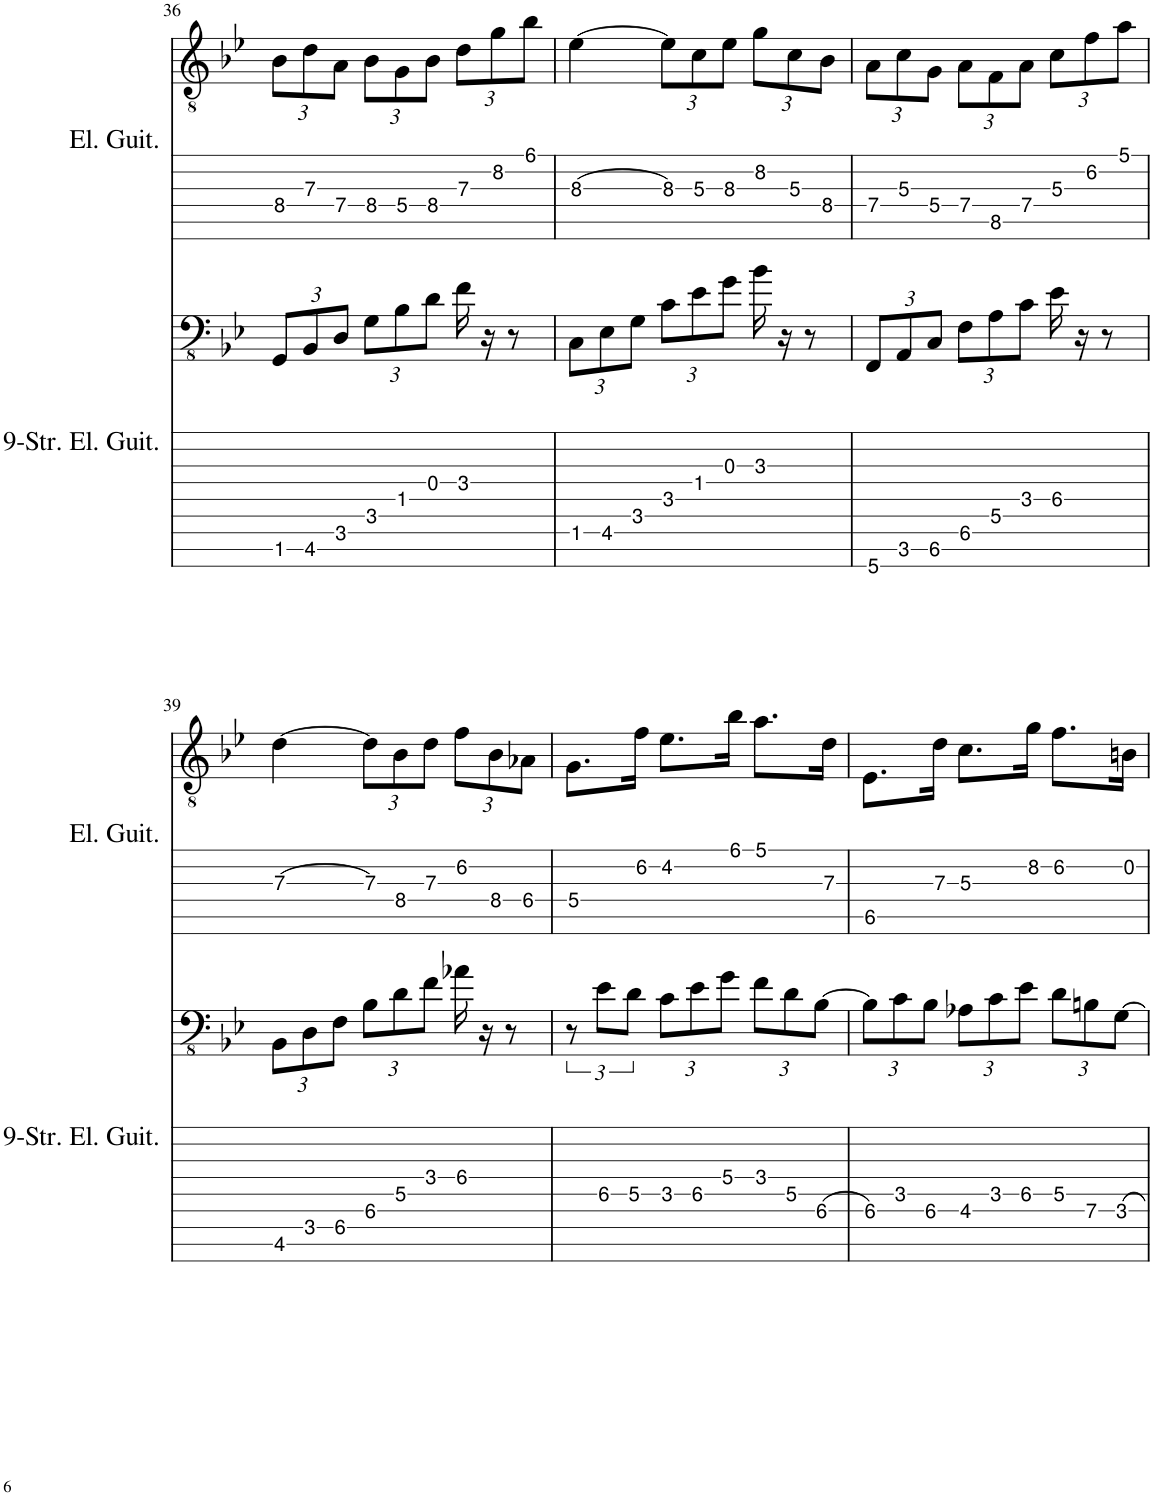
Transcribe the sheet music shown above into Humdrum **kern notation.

**kern	**kern	**kern	**kern
*part2	*part2	*part1	*part1
*staff4	*staff3	*staff2	*staff1
*I"9-String Electric Guitar	*	*I"Electric Guitar	*
*I'9-Str. El. Guit.	*	*I'El. Guit.	*
!!LO:PB:g=z
*	*clefFv4	*	*clefGv2
*k[b-e-]	*k[b-e-]	*k[b-e-]	*k[b-e-]
*M3/4	*M3/4	*M3/4	*M3/4
*Xbrackettup	*Xbrackettup	*Xbrackettup	*Xbrackettup
=36	=36	=36	=36
12GGGL	12GGG/L	12B-L	12B-\L
12BBB-	12BBB-/	12d	12d\
12DDJ	12DD/J	12AJ	12A\J
12GGL	12GG\L	12B-L	12B-\L
12BB-	12BB-\	12G	12G\
12DJ	12D\J	12B-J	12B-\J
16F	16F\	12dL	12d\L
16r	16r	.	.
.	.	12g	12g\
8r	8r	.	.
.	.	12b-J	12b-\J
=37	=37	=37	=37
12CCL	12CC\L	[4e-	[4e-\
12EE-	12EE-\	.	.
12GGJ	12GG\J	.	.
12CL	12C\L	12e-L]	12e-\L]
12E-	12E-\	12c	12c\
12GJ	12G\J	12e-J	12e-\J
16B-	16B-\	12gL	12g\L
16r	16r	.	.
.	.	12c	12c\
8r	8r	.	.
.	.	12B-J	12B-\J
=38	=38	=38	=38
12FFFL	12FFF/L	12AL	12A\L
12AAA	12AAA/	12c	12c\
12CCJ	12CC/J	12GJ	12G\J
12FFL	12FF\L	12AL	12A\L
12AA	12AA\	12F	12F\
12CJ	12C\J	12AJ	12A\J
16E-	16E-\	12cL	12c\L
16r	16r	.	.
.	.	12f	12f\
8r	8r	.	.
.	.	12aJ	12a\J
!!LO:LB:g=z
=39	=39	=39	=39
12BBB-L	12BBB-\L	[4d	[4d\
12DD	12DD\	.	.
12FFJ	12FF\J	.	.
12BB-L	12BB-\L	12dL]	12d\L]
12D	12D\	12B-	12B-\
12FJ	12F\J	12dJ	12d\J
16A-	16A-X\	12fL	12f\L
16r	16r	.	.
.	.	12B-	12B-\
8r	8r	.	.
.	.	12A-J	12A-X\J
=40	=40	=40	=40
*	*brackettup	*	*
12r	12r	8.GL	8.G\L
12E-L	12E-\L	.	.
12DJ	12D\J	.	.
.	.	16fJk	16f\Jk
*	*Xbrackettup	*	*
12CL	12C\L	8.e-L	8.e-\L
12E-	12E-\	.	.
12GJ	12G\J	.	.
.	.	16b-Jk	16b-\Jk
12FL	12F\L	8.aL	8.a\L
12D	12D\	.	.
[12BB-J	[12BB-\J	.	.
.	.	16dJk	16d\Jk
=41	=41	=41	=41
12BB-L]	12BB-\L]	8.E-L	8.E-\L
12C	12C\	.	.
12BB-J	12BB-\J	.	.
.	.	16dJk	16d\Jk
12AA-L	12AA-X\L	8.cL	8.c\L
12C	12C\	.	.
12E-J	12E-\J	.	.
.	.	16gJk	16g\Jk
12DL	12D\L	8.fL	8.f\L
12BB	12BBn\	.	.
[12GGJ	[12GG\J	.	.
.	.	16BJk	16Bn\Jk
=	=	=	=
*-	*-	*-	*-
